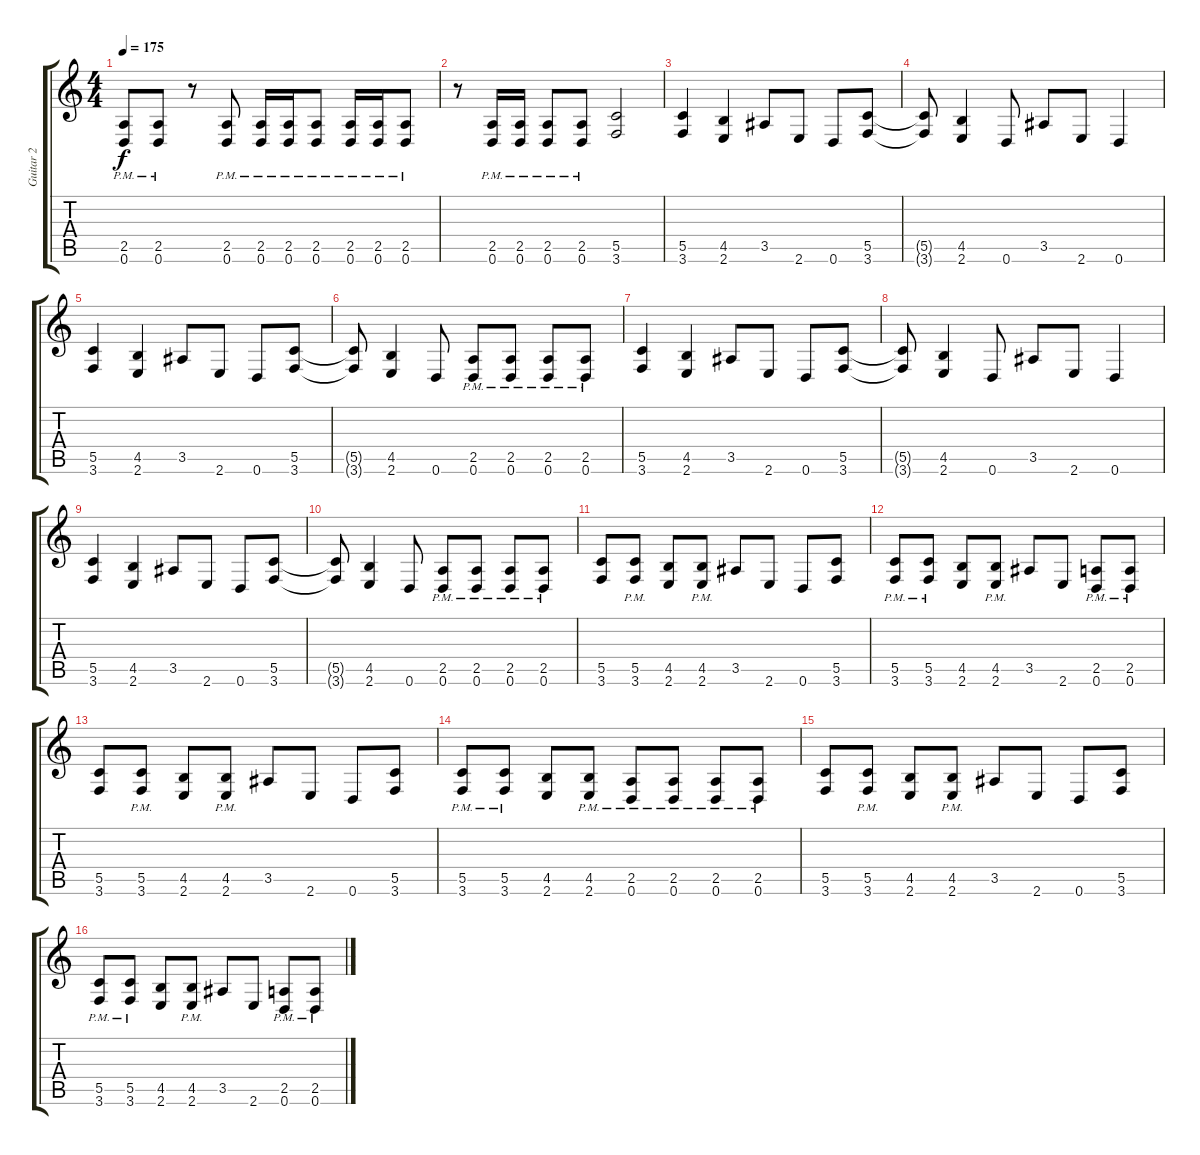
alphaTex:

\track ("Guitar 2" "Guitar 2") {instrument distortionguitar}
\staff {score tabs}
\tuning (D4 A3 F3 C3 G2 D2) {hide}
\ts (4 4)
\tempo 175
\clef g2
\ks c
(2.5{pm} 0.6{pm}).8{dy f} (2.5{pm} 0.6{pm}).8 r.8 (2.5{pm} 0.6{pm}).8 (2.5{pm} 0.6{pm}).16 (2.5{pm} 0.6{pm}).16 (2.5{pm} 0.6{pm}).8 (2.5{pm} 0.6{pm}).16 (2.5{pm} 0.6{pm}).16 (2.5{pm} 0.6{pm}).8 |
r.8 (2.5{pm} 0.6{pm}).16 (2.5{pm} 0.6{pm}).16 (2.5{pm} 0.6{pm}).8 (2.5{pm} 0.6{pm}).8 (5.5 3.6).2 |
(5.5 3.6).4 (4.5 2.6).4 3.5.8 2.6.8 0.6.8 (5.5 3.6).8 |
(5.5{t} 3.6{t}).8 (4.5 2.6).4 0.6.8 3.5.8 2.6.8 0.6.4 |
(5.5 3.6).4 (4.5 2.6).4 3.5.8 2.6.8 0.6.8 (5.5 3.6).8 |
(5.5{t} 3.6{t}).8 (4.5 2.6).4 0.6.8 (2.5{pm} 0.6{pm}).8 (2.5{pm} 0.6{pm}).8 (2.5{pm} 0.6{pm}).8 (2.5{pm} 0.6{pm}).8 |
(5.5 3.6).4 (4.5 2.6).4 3.5.8 2.6.8 0.6.8 (5.5 3.6).8 |
(5.5{t} 3.6{t}).8 (4.5 2.6).4 0.6.8 3.5.8 2.6.8 0.6.4 |
(5.5 3.6).4 (4.5 2.6).4 3.5.8 2.6.8 0.6.8 (5.5 3.6).8 |
(5.5{t} 3.6{t}).8 (4.5 2.6).4 0.6.8 (2.5{pm} 0.6{pm}).8 (2.5{pm} 0.6{pm}).8 (2.5{pm} 0.6{pm}).8 (2.5{pm} 0.6{pm}).8 |
(5.5 3.6).8 (5.5{pm} 3.6{pm}).8 (4.5 2.6).8 (4.5{pm} 2.6{pm}).8 3.5.8 2.6.8 0.6.8 (5.5 3.6).8 |
(5.5{pm} 3.6{pm}).8 (5.5{pm} 3.6{pm}).8 (4.5 2.6).8 (4.5{pm} 2.6{pm}).8 3.5.8 2.6.8 (2.5{pm} 0.6{pm}).8 (2.5{pm} 0.6{pm}).8 |
(5.5 3.6).8 (5.5{pm} 3.6{pm}).8 (4.5 2.6).8 (4.5{pm} 2.6{pm}).8 3.5.8 2.6.8 0.6.8 (5.5 3.6).8 |
(5.5{pm} 3.6{pm}).8 (5.5{pm} 3.6{pm}).8 (4.5 2.6).8 (4.5{pm} 2.6{pm}).8 (2.5{pm} 0.6{pm}).8 (2.5{pm} 0.6{pm}).8 (2.5{pm} 0.6{pm}).8 (2.5{pm} 0.6{pm}).8 |
(5.5 3.6).8 (5.5{pm} 3.6{pm}).8 (4.5 2.6).8 (4.5{pm} 2.6{pm}).8 3.5.8 2.6.8 0.6.8 (5.5 3.6).8 |
(5.5{pm} 3.6{pm}).8 (5.5{pm} 3.6{pm}).8 (4.5 2.6).8 (4.5{pm} 2.6{pm}).8 3.5.8 2.6.8 (2.5{pm} 0.6{pm}).8 (2.5{pm} 0.6{pm}).8
